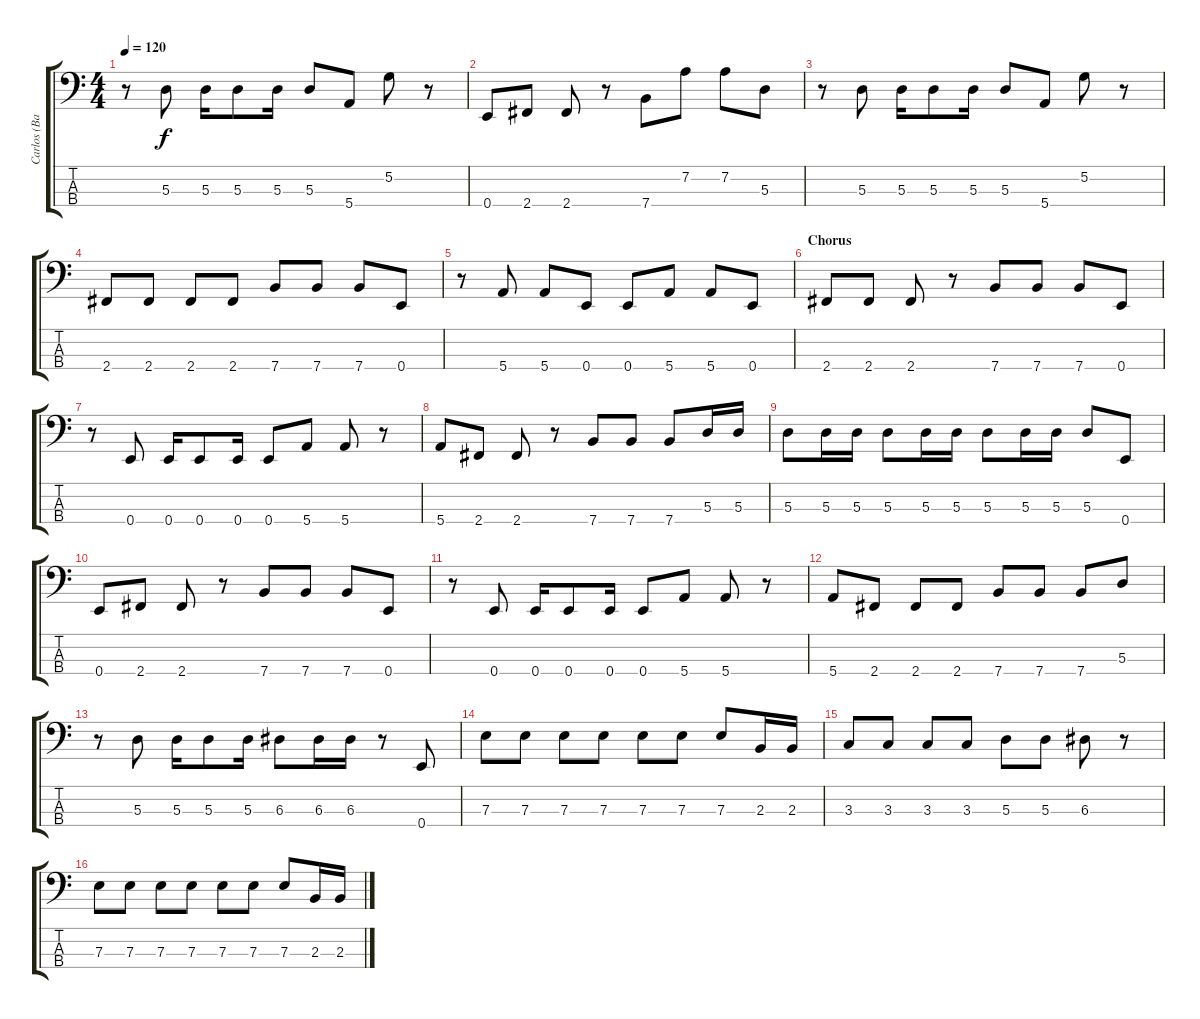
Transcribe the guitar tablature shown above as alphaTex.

\track ("Carlos (Bass)" "Carlos (Ba") {instrument electricbasspick}
\staff {score tabs}
\tuning (G2 D2 A1 E1) {hide}
\ts (4 4)
\tempo 120
\clef f4
\ks c
r.8{dy f} 5.3.8 5.3.16 5.3.8 5.3.16 5.3.8 5.4.8 5.2.8 r.8 |
\section ("" "")
0.4.8 2.4.8 2.4.8 r.8 7.4.8 7.2.8 7.2.8 5.3.8 |
r.8 5.3.8 5.3.16 5.3.8 5.3.16 5.3.8 5.4.8 5.2.8 r.8 |
2.4.8 2.4.8 2.4.8 2.4.8 7.4.8 7.4.8 7.4.8 0.4.8 |
r.8 5.4.8 5.4.8 0.4.8 0.4.8 5.4.8 5.4.8 0.4.8 |
\section ("" "Chorus")
2.4.8 2.4.8 2.4.8 r.8 7.4.8 7.4.8 7.4.8 0.4.8 |
r.8 0.4.8 0.4.16 0.4.8 0.4.16 0.4.8 5.4.8 5.4.8 r.8 |
5.4.8 2.4.8 2.4.8 r.8 7.4.8 7.4.8 7.4.8 5.3.16 5.3.16 |
5.3.8 5.3.16 5.3.16 5.3.8 5.3.16 5.3.16 5.3.8 5.3.16 5.3.16 5.3.8 0.4.8 |
0.4.8 2.4.8 2.4.8 r.8 7.4.8 7.4.8 7.4.8 0.4.8 |
r.8 0.4.8 0.4.16 0.4.8 0.4.16 0.4.8 5.4.8 5.4.8 r.8 |
5.4.8 2.4.8 2.4.8 2.4.8 7.4.8 7.4.8 7.4.8 5.3.8 |
r.8 5.3.8 5.3.16 5.3.8 5.3.16 6.3.8 6.3.16 6.3.16 r.8 0.4.8 |
\section ("" "")
7.3.8 7.3.8 7.3.8 7.3.8 7.3.8 7.3.8 7.3.8 2.3.16 2.3.16 |
3.3.8 3.3.8 3.3.8 3.3.8 5.3.8 5.3.8 6.3.8 r.8 |
7.3.8 7.3.8 7.3.8 7.3.8 7.3.8 7.3.8 7.3.8 2.3.16 2.3.16
